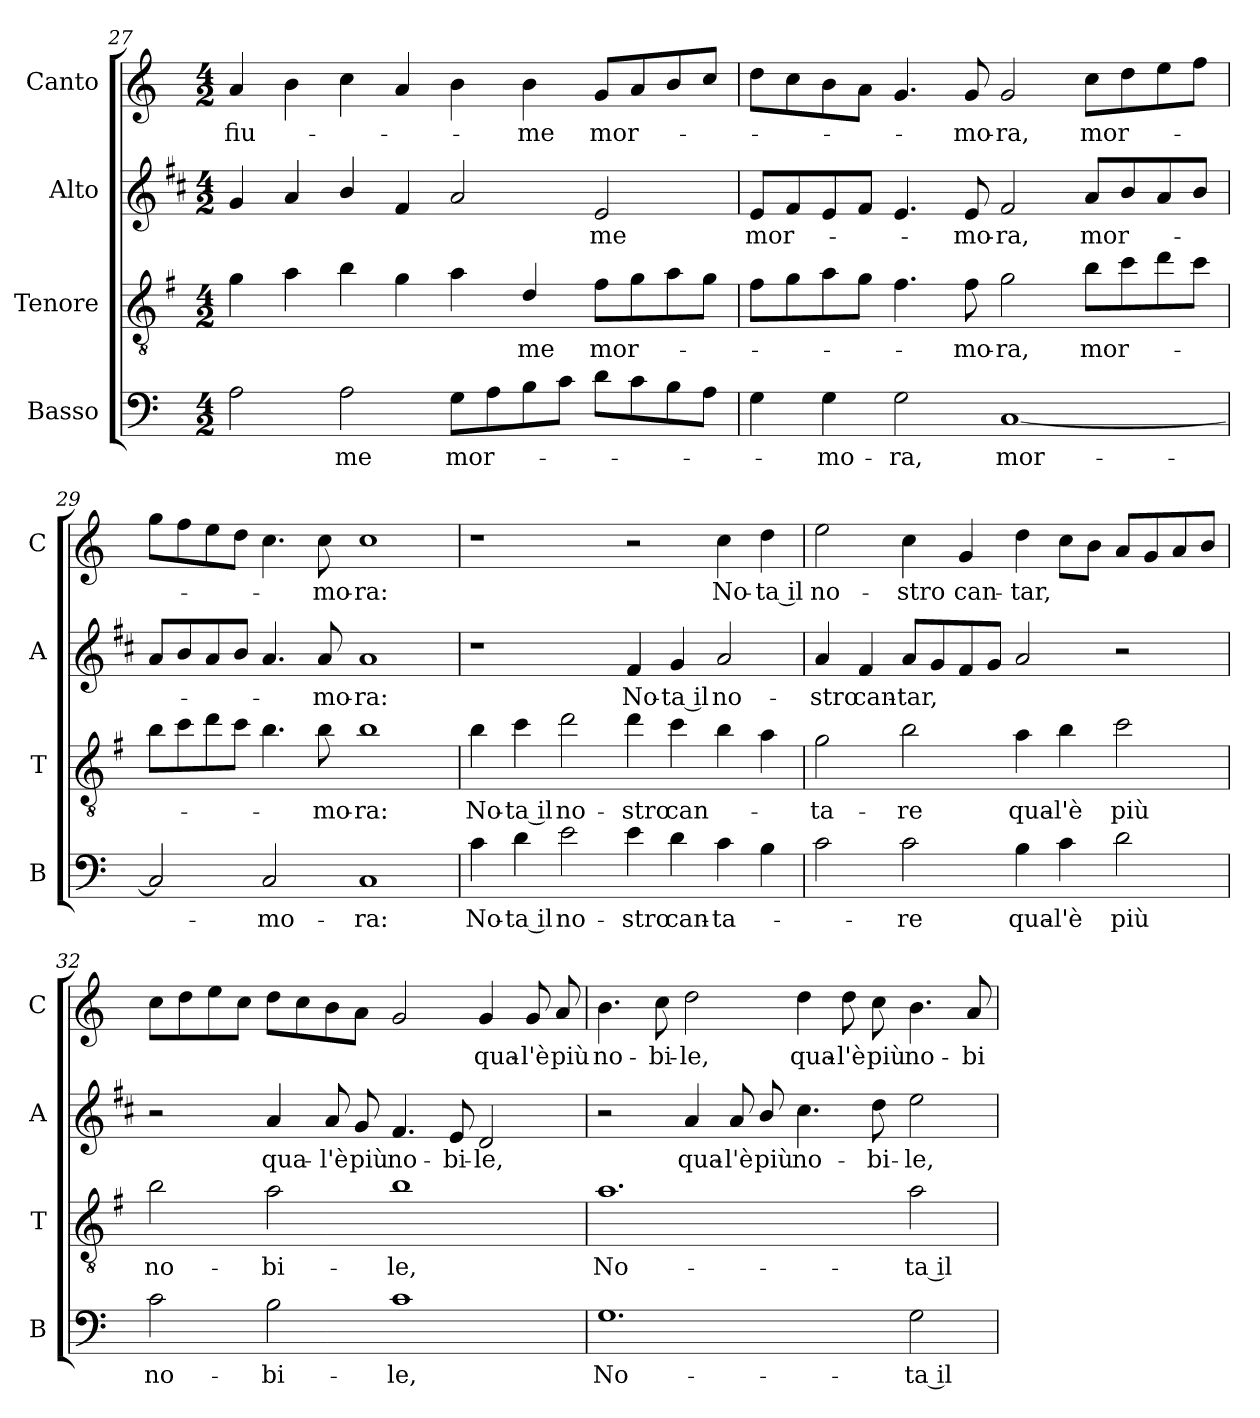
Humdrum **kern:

**kern	**text	**kern	**text	**kern	**text	**kern	**text
*part4	*part4	*part3	*part3	*part2	*part2	*part1	*part1
*staff4	*staff4	*staff3	*staff3	*staff2	*staff2	*staff1	*staff1
*I"Basso	*	*I"Tenore	*	*I"Alto	*	*I"Canto	*
*I'B	*	*I'T	*	*I'A	*	*I'C	*
*clefF4	*	*clefGv2	*	*clefG2	*	*clefG2	*
*	*	*ITrd4c7	*	*ITrd1c2	*	*	*
*k[]	*	*k[]	*	*k[]	*	*k[]	*
*C:	*	*C:	*	*C:	*	*C:	*
*M4/2	*	*M4/2	*	*M4/2	*	*M4/2	*
=27	=27	=27	=27	=27	=27	=27	=27
!	!	!	!	!	!	!	!LO:LY:b
2A\	.	4c\	.	4f/	.	4a/	fiu-
.	.	4d\	.	4g/	.	4b\	.
!	!LO:LY:b	!	!	!	!	!	!
2A\	-me	4e\	.	4a/	.	4cc\	.
.	.	4c\	.	4e/	.	4a/	.
!	!LO:LY:b	!	!	!	!	!	!
8G\L	mor-	4d\	.	2g/	.	4b\	.
8A\	.	.	.	.	.	.	.
!	!	!	!LO:LY:b	!	!	!	!LO:LY:b
8B\	.	4G/	-me	.	.	4b\	-me
8c\J	.	.	.	.	.	.	.
!	!	!	!LO:LY:b	!	!LO:LY:b	!	!LO:LY:b
8d\L	.	8B\L	mor-	2d/	-me	8g/L	mor-
8c\	.	8c\	.	.	.	8a/	.
8B\	.	8d\	.	.	.	8b/	.
8A\J	.	8c\J	.	.	.	8cc/J	.
=28	=28	=28	=28	=28	=28	=28	=28
!	!	!	!	!	!LO:LY:b	!	!
4G\	.	8B\L	.	8d/L	mor-	8dd\L	.
.	.	8c\	.	8e/	.	8cc\	.
!	!LO:LY:b	!	!	!	!	!	!
4G\	-mo-	8d\	.	8d/	.	8b\	.
.	.	8c\J	.	8e/J	.	8a\J	.
!	!LO:LY:b	!	!	!	!	!	!
2G\	-ra,	4.B\	.	4.d/	.	4.g/	.
!	!	!	!LO:LY:b	!	!LO:LY:b	!	!LO:LY:b
.	.	8B\	-mo-	8d/	-mo-	8g/	-mo-
!	!LO:LY:b	!	!LO:LY:b	!	!LO:LY:b	!	!LO:LY:b
[1C	mor-	2c\	-ra,	2e/	-ra,	2g/	-ra,
!	!	!	!LO:LY:b	!	!LO:LY:b	!	!LO:LY:b
.	.	8e\L	mor-	8g/L	mor-	8cc\L	mor-
.	.	8f\	.	8a/	.	8dd\	.
.	.	8g\	.	8g/	.	8ee\	.
.	.	8f\J	.	8a/J	.	8ff\J	.
=29	=29	=29	=29	=29	=29	=29	=29
2C/]	.	8e\L	.	8g/L	.	8gg\L	.
.	.	8f\	.	8a/	.	8ff\	.
.	.	8g\	.	8g/	.	8ee\	.
.	.	8f\J	.	8a/J	.	8dd\J	.
!	!LO:LY:b	!	!	!	!	!	!
2C/	-mo-	4.e\	.	4.g/	.	4.cc\	.
!	!	!	!LO:LY:b	!	!LO:LY:b	!	!LO:LY:b
.	.	8e\	-mo-	8g/	-mo-	8cc\	-mo-
!	!LO:LY:b	!	!LO:LY:b	!	!LO:LY:b	!	!LO:LY:b
1C	-ra:	1e	-ra:	1g	-ra:	1cc	-ra:
!!LO:LB:g=z
=30	=30	=30	=30	=30	=30	=30	=30
!	!LO:LY:b	!	!LO:LY:b	!	!	!	!
4c\	No-	4e\	No-	1r	.	1r	.
!	!LO:LY:b	!	!LO:LY:b	!	!	!	!
4d\	-ta il	4f\	-ta il	.	.	.	.
!	!LO:LY:b	!	!LO:LY:b	!	!	!	!
2e\	no-	2g\	no-	.	.	.	.
!	!LO:LY:b	!	!LO:LY:b	!	!LO:LY:b	!	!
4e\	-stro	4g\	-stro	4e/	No-	2r	.
!	!LO:LY:b	!	!LO:LY:b	!	!LO:LY:b	!	!
4d\	can-	4f\	can-	4f/	-ta il	.	.
!	!LO:LY:b	!	!	!	!LO:LY:b	!	!LO:LY:b
4c\	-ta-	4e\	.	2g/	no-	4cc\	No-
!	!	!	!	!	!	!	!LO:LY:b
4B\	.	4d\	.	.	.	4dd\	-ta il
=31	=31	=31	=31	=31	=31	=31	=31
!	!	!	!LO:LY:b	!	!LO:LY:b	!	!LO:LY:b
2c\	.	2c\	-ta-	4g/	-stro	2ee\	no-
!	!	!	!	!	!LO:LY:b	!	!
.	.	.	.	4e/	can-	.	.
!	!LO:LY:b	!	!LO:LY:b	!	!LO:LY:b	!	!LO:LY:b
2c\	-re	2e\	-re	8g/L	-tar,	4cc\	-stro
.	.	.	.	8f/	.	.	.
!	!	!	!	!	!	!	!LO:LY:b
.	.	.	.	8e/	.	4g/	can-
.	.	.	.	8f/J	.	.	.
!	!LO:LY:b	!	!LO:LY:b	!	!	!	!LO:LY:b
4B\	qua-	4d\	qua-	2g/	.	4dd\	-tar,
!	!LO:LY:b	!	!LO:LY:b	!	!	!	!
4c\	-l'è	4e\	-l'è	.	.	8cc\L	.
.	.	.	.	.	.	8b\J	.
!	!LO:LY:b	!	!LO:LY:b	!	!	!	!
2d\	più	2f\	più	2r	.	8a/L	.
.	.	.	.	.	.	8g/	.
.	.	.	.	.	.	8a/	.
.	.	.	.	.	.	8b/J	.
=32	=32	=32	=32	=32	=32	=32	=32
!	!LO:LY:b	!	!LO:LY:b	!	!	!	!
2c\	no-	2e\	no-	2r	.	8cc\L	.
.	.	.	.	.	.	8dd\	.
.	.	.	.	.	.	8ee\	.
.	.	.	.	.	.	8cc\J	.
!	!LO:LY:b	!	!LO:LY:b	!	!LO:LY:b	!	!
2B\	-bi-	2d\	-bi-	4g/	qua-	8dd\L	.
.	.	.	.	.	.	8cc\	.
!	!	!	!	!	!LO:LY:b	!	!
.	.	.	.	8g/	-l'è	8b\	.
!	!	!	!	!	!LO:LY:b	!	!
.	.	.	.	8f/	più	8a\J	.
!	!LO:LY:b	!	!LO:LY:b	!	!LO:LY:b	!	!
1c	-le,	1e	-le,	4.e/	no-	2g/	.
!	!	!	!	!	!LO:LY:b	!	!
.	.	.	.	8d/	-bi-	.	.
!	!	!	!	!	!LO:LY:b	!	!LO:LY:b
.	.	.	.	2c/	-le,	4g/	qua-
!	!	!	!	!	!	!	!LO:LY:b
.	.	.	.	.	.	8g/	-l'è
!	!	!	!	!	!	!	!LO:LY:b
.	.	.	.	.	.	8a/	più
!!LO:PB:g=z
=33	=33	=33	=33	=33	=33	=33	=33
!	!LO:LY:b	!	!LO:LY:b	!	!	!	!LO:LY:b
1.G	No-	1.d	No-	2r	.	4.b\	no-
!	!	!	!	!	!	!	!LO:LY:b
.	.	.	.	.	.	8cc\	-bi-
!	!	!	!	!	!LO:LY:b	!	!LO:LY:b
.	.	.	.	4g/	qua-	2dd\	-le,
!	!	!	!	!	!LO:LY:b	!	!
.	.	.	.	8g/	-l'è	.	.
!	!	!	!	!	!LO:LY:b	!	!
.	.	.	.	8a/	più	.	.
!	!	!	!	!	!LO:LY:b	!	!LO:LY:b
.	.	.	.	4.b\	no-	4dd\	qua-
!	!	!	!	!	!	!	!LO:LY:b
.	.	.	.	.	.	8dd\	-l'è
!	!	!	!	!	!LO:LY:b	!	!LO:LY:b
.	.	.	.	8cc\	-bi-	8cc\	più
!	!LO:LY:b	!	!LO:LY:b	!	!LO:LY:b	!	!LO:LY:b
2G\	-ta il	2d\	-ta il	2dd\	-le,	4.b\	no-
!	!	!	!	!	!	!	!LO:LY:b
.	.	.	.	.	.	8a/	-bi-
=	=	=	=	=	=	=	=
*-	*-	*-	*-	*-	*-	*-	*-
